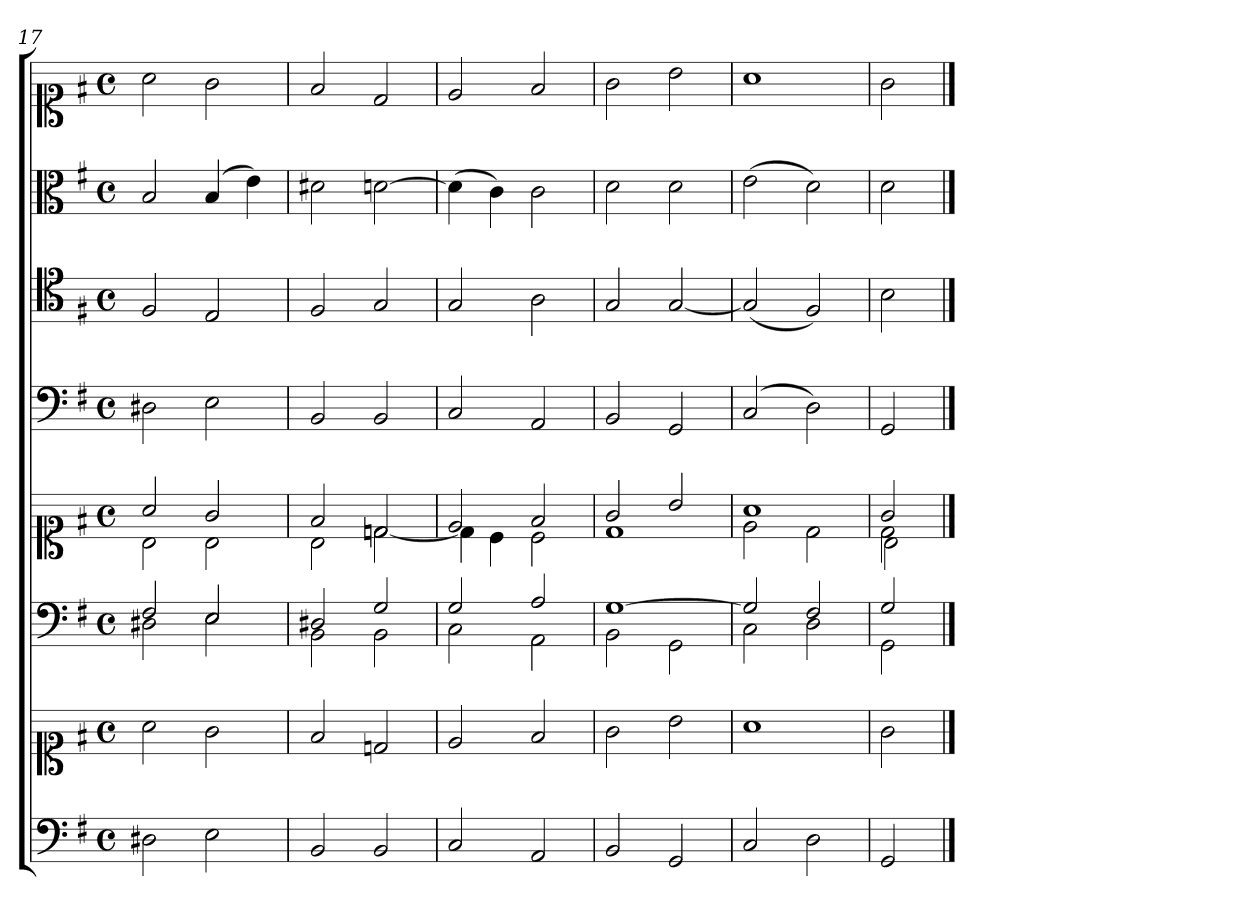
**kern	**kern	**kern	**kern	**kern	**kern	**kern	**kern
*part6	*part6	*part5	*part5	*part4	*part3	*part2	*part1
*staff8	*staff7	*staff6	*staff5	*staff4	*staff3	*staff2	*staff1
*clefF4	*clefC1	*clefF4	*clefC1	*clefF4	*clefC4	*clefC3	*clefC1
*k[f#]	*k[f#]	*k[f#]	*k[f#]	*k[f#]	*k[f#]	*k[f#]	*k[f#]
*G:	*G:	*G:	*G:	*G:	*G:	*G:	*G:
*M4/4	*M4/4	*M4/4	*M4/4	*M4/4	*M4/4	*M4/4	*M4/4
*met(c)	*met(c)	*met(c)	*met(c)	*met(c)	*met(c)	*met(c)	*met(c)
=17	=17	=17	=17	=17	=17	=17	=17
*	*	*^	*^	*	*	*	*
2D#X	2a	2F#	2D#X	2a	2B	2D#X	2F#	2B	2a
2E	2g	2E	2E	2g	2B	2E	2E	(4B	2g
.	.	.	.	.	.	.	.	4e)	.
=18	=18	=18	=18	=18	=18	=18	=18	=18	=18
2BB	2f#	2D#X	2BB	2f#	2B	2BB	2F#	2d#X	2f#
2BB	2dn	2G	2BB	2dn	[2dn	2BB	2G	[2dn	2d
=19	=19	=19	=19	=19	=19	=19	=19	=19	=19
2C	2e	2G	2C	2e	4d]	2C	2G	(4d]	2e
.	.	.	.	.	4c	.	.	4c)	.
2AA	2f#	2A	2AA	2f#	2c	2AA	2A	2c	2f#
=20	=20	=20	=20	=20	=20	=20	=20	=20	=20
2BB	2g	[1G	2BB	2g	1d	2BB	2G	2d	2g
2GG	2b	.	2GG	2b	.	2GG	[2G	2d	2b
=21	=21	=21	=21	=21	=21	=21	=21	=21	=21
2C	1a	2G]	2C	1a	2e	(2C	(2G]	(2e	1a
2D	.	2F#	2D	.	2d	2D)	2F#)	2d)	.
=22	=22	=22	=22	=22	=22	=22	=22	=22	=22
*	*	*	*	*	*^	*	*	*	*
2GG	2g	2G	2GG	2g	2d	2B\	2GG	2B	2d	2g
*	*	*v	*v	*	*	*	*	*	*	*
*	*	*	*v	*v	*v	*	*	*	*
==	==	==	==	==	==	==	==
*-	*-	*-	*-	*-	*-	*-	*-
